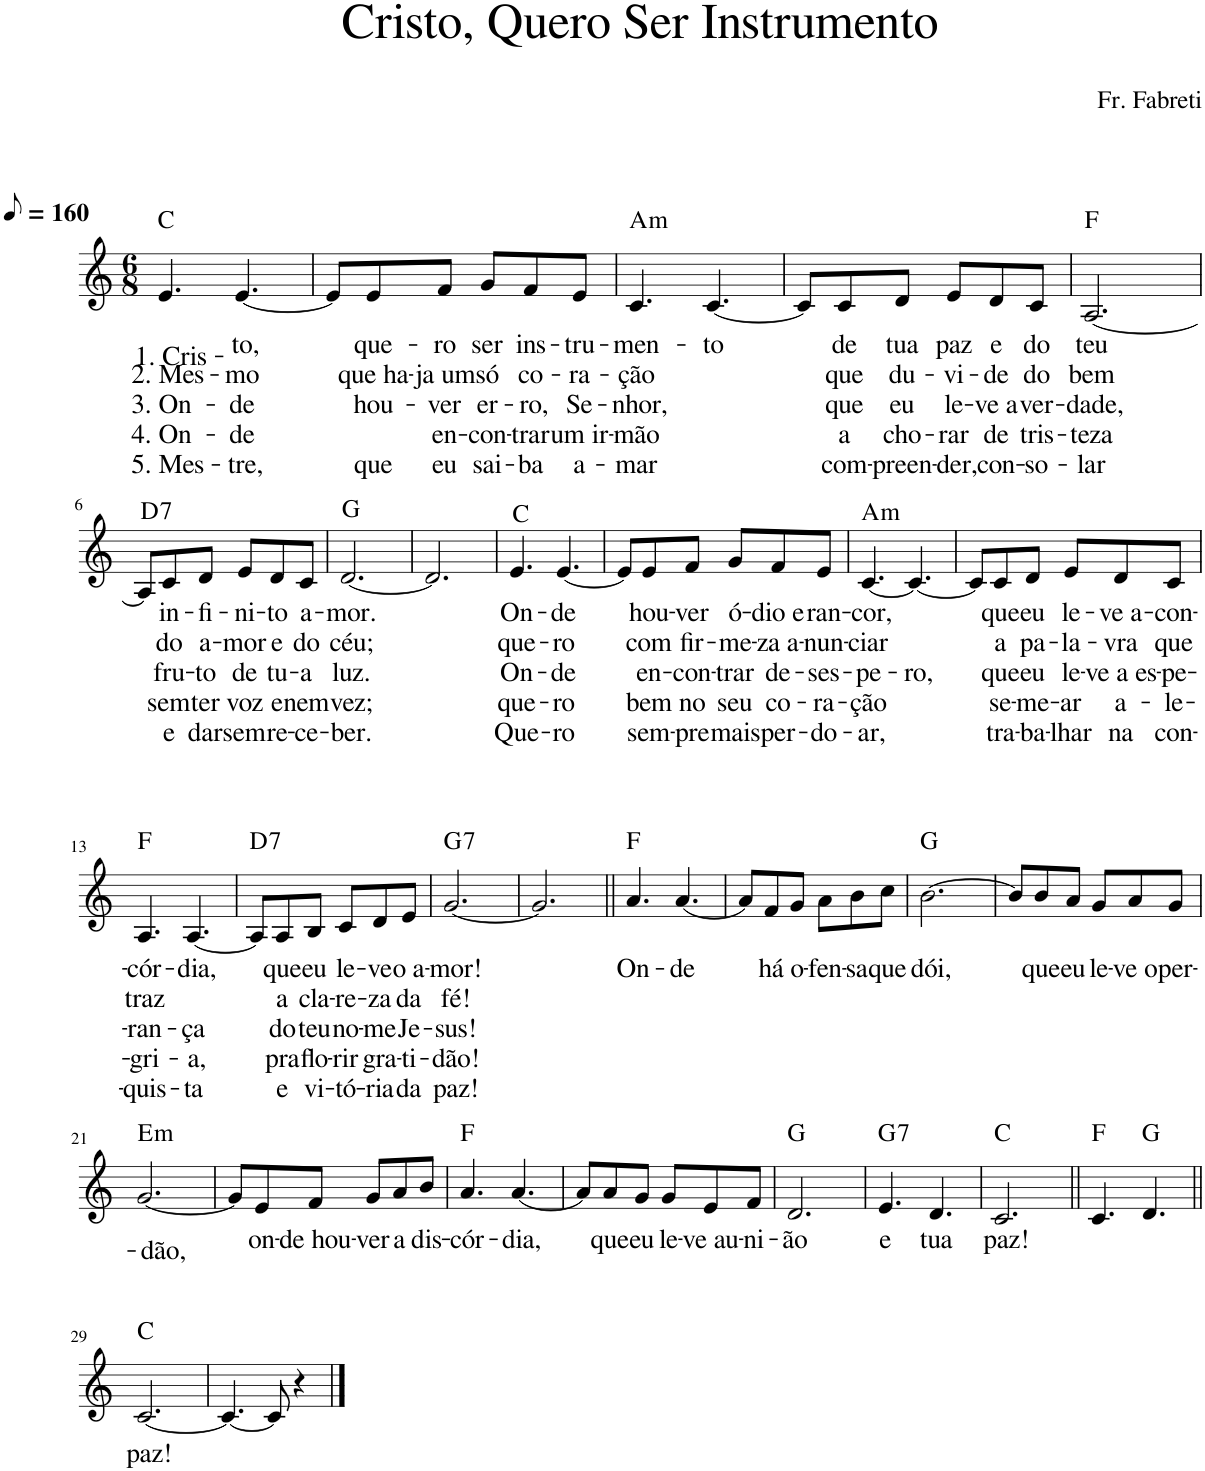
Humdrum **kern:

**kern	**text	**text	**text	**text	**text	**harte
*part1	*part1	*part1	*part1	*part1	*part1	*part1
*staff1	*staff1	*staff1	*staff1	*staff1	*staff1	*
*I"Voz	*	*	*	*	*	*
*I'Vo.	*	*	*	*	*	*
*clefG2	*	*	*	*	*	*
*k[]	*	*	*	*	*	*
*M6/8	*	*	*	*	*	*
*MM80	*	*	*	*	*	*
=1	=1	=1	=1	=1	=1	=1
!	!LO:LY:b	!LO:LY:b	!LO:LY:b	!LO:LY:b	!LO:LY:b	!
4.e/	1. Cris-	2. Mes-	3. On-	4. On-	5. Mes-	C:maj
!	!LO:LY:b	!LO:LY:b	!LO:LY:b	!LO:LY:b	!LO:LY:b	!
[4.e/	-to,	-mo	-de	-de	-tre,	.
=2	=2	=2	=2	=2	=2	=2
8e/L]	.	.	.	.	.	.
!	!LO:LY:b	!LO:LY:b	!LO:LY:b	!	!LO:LY:b	!
8e/	que-	que ha-	hou-	.	que	.
!	!LO:LY:b	!LO:LY:b	!LO:LY:b	!LO:LY:b	!LO:LY:b	!
8f/J	-ro	-ja um	-ver	en-	eu	.
!	!LO:LY:b	!LO:LY:b	!LO:LY:b	!LO:LY:b	!LO:LY:b	!
8g/L	ser	só	er-	-con-	sai-	.
!	!LO:LY:b	!LO:LY:b	!LO:LY:b	!LO:LY:b	!LO:LY:b	!
8f/	ins-	co-	-ro,	-trar	-ba	.
!	!LO:LY:b	!LO:LY:b	!LO:LY:b	!LO:LY:b	!LO:LY:b	!
8e/J	-tru-	-ra-	Se-	um ir-	a-	.
=3	=3	=3	=3	=3	=3	=3
!	!LO:LY:b	!LO:LY:b	!LO:LY:b	!LO:LY:b	!LO:LY:b	!LO:H:kt=m
4.c/	-men-	-ção	-nhor,	-mão	-mar	A:min
!	!LO:LY:b	!	!	!	!	!
[4.c/	-to	.	.	.	.	.
=4	=4	=4	=4	=4	=4	=4
8c/L]	.	.	.	.	.	.
!	!LO:LY:b	!LO:LY:b	!LO:LY:b	!LO:LY:b	!LO:LY:b	!
8c/	de	que	que	a	com-	.
!	!LO:LY:b	!LO:LY:b	!LO:LY:b	!LO:LY:b	!LO:LY:b	!
8d/J	tua	du-	eu	cho-	-preen-	.
!	!LO:LY:b	!LO:LY:b	!LO:LY:b	!LO:LY:b	!LO:LY:b	!
8e/L	paz	-vi-	le-	-rar	-der,	.
!	!LO:LY:b	!LO:LY:b	!LO:LY:b	!LO:LY:b	!LO:LY:b	!
8d/	e	-de	-ve a	de	con-	.
!	!LO:LY:b	!LO:LY:b	!LO:LY:b	!LO:LY:b	!LO:LY:b	!
8c/J	do	do	ver-	tris-	-so-	.
=5	=5	=5	=5	=5	=5	=5
!	!LO:LY:b	!LO:LY:b	!LO:LY:b	!LO:LY:b	!LO:LY:b	!
[2.A/	teu	bem	-dade,	-teza	-lar	F:maj
!!LO:LB:g=z
=6	=6	=6	=6	=6	=6	=6
!	!	!	!	!	!	!LO:H:kt=7
8A/L]	.	.	.	.	.	D:7
!	!LO:LY:b	!LO:LY:b	!LO:LY:b	!LO:LY:b	!LO:LY:b	!
8c/	in-	do	fru-	sem	e	.
!	!LO:LY:b	!LO:LY:b	!LO:LY:b	!LO:LY:b	!LO:LY:b	!
8d/J	-fi-	a-	-to	ter	dar	.
!	!LO:LY:b	!LO:LY:b	!LO:LY:b	!LO:LY:b	!LO:LY:b	!
8e/L	-ni-	-mor	de	voz	sem	.
!	!LO:LY:b	!LO:LY:b	!LO:LY:b	!LO:LY:b	!LO:LY:b	!
8d/	-to	e	tu-	e	re-	.
!	!LO:LY:b	!LO:LY:b	!LO:LY:b	!LO:LY:b	!LO:LY:b	!
8c/J	a-	do	-a	nem	-ce-	.
=7	=7	=7	=7	=7	=7	=7
!	!LO:LY:b	!LO:LY:b	!LO:LY:b	!LO:LY:b	!LO:LY:b	!
[2.d/	-mor.	céu;	luz.	vez;	-ber.	G:maj
=8	=8	=8	=8	=8	=8	=8
2.d/]	.	.	.	.	.	.
=9	=9	=9	=9	=9	=9	=9
!	!LO:LY:b	!LO:LY:b	!LO:LY:b	!LO:LY:b	!LO:LY:b	!
4.e/	On-	que-	On-	que-	Que-	C:maj
!	!LO:LY:b	!LO:LY:b	!LO:LY:b	!LO:LY:b	!LO:LY:b	!
[4.e/	-de	-ro	-de	-ro	-ro	.
=10	=10	=10	=10	=10	=10	=10
8e/L]	.	.	.	.	.	.
!	!LO:LY:b	!LO:LY:b	!LO:LY:b	!LO:LY:b	!LO:LY:b	!
8e/	hou-	com	en-	bem	sem-	.
!	!LO:LY:b	!LO:LY:b	!LO:LY:b	!LO:LY:b	!LO:LY:b	!
8f/J	-ver	fir-	-con-	no	-pre	.
!	!LO:LY:b	!LO:LY:b	!LO:LY:b	!LO:LY:b	!LO:LY:b	!
8g/L	ó-	-me-	-trar	seu	mais	.
!	!LO:LY:b	!LO:LY:b	!LO:LY:b	!LO:LY:b	!LO:LY:b	!
8f/	-dio e	-za a-	de-	co-	per-	.
!	!LO:LY:b	!LO:LY:b	!LO:LY:b	!LO:LY:b	!LO:LY:b	!
8e/J	ran-	-nun-	-ses-	-ra-	-do-	.
=11	=11	=11	=11	=11	=11	=11
!	!LO:LY:b	!LO:LY:b	!LO:LY:b	!LO:LY:b	!LO:LY:b	!LO:H:kt=m
[4.c/	-cor,	-ciar	-pe-	-ção	-ar,	A:min
!	!	!	!LO:LY:b	!	!	!
4.c/_	.	.	-ro,	.	.	.
=12	=12	=12	=12	=12	=12	=12
8c/L]	.	.	.	.	.	.
!	!LO:LY:b	!LO:LY:b	!LO:LY:b	!LO:LY:b	!LO:LY:b	!
8c/	que	a	que	se-	tra-	.
!	!LO:LY:b	!LO:LY:b	!LO:LY:b	!LO:LY:b	!LO:LY:b	!
8d/J	eu	pa-	eu	-me-	-ba-	.
!	!LO:LY:b	!LO:LY:b	!LO:LY:b	!LO:LY:b	!LO:LY:b	!
8e/L	le-	-la-	le-	-ar	-lhar	.
!	!LO:LY:b	!LO:LY:b	!LO:LY:b	!LO:LY:b	!LO:LY:b	!
8d/	-ve a-	-vra	-ve a es-	a-	na	.
!	!LO:LY:b	!LO:LY:b	!LO:LY:b	!LO:LY:b	!LO:LY:b	!
8c/J	-con-	que	-pe-	-le-	con-	.
!!LO:LB:g=z
=13	=13	=13	=13	=13	=13	=13
!	!LO:LY:b	!LO:LY:b	!LO:LY:b	!LO:LY:b	!LO:LY:b	!
4.A/	-cór-	traz	-ran-	-gri-	-quis-	F:maj
!	!LO:LY:b	!	!LO:LY:b	!LO:LY:b	!LO:LY:b	!
[4.A/	-dia,	.	-ça	-a,	-ta	.
=14	=14	=14	=14	=14	=14	=14
!	!	!	!	!	!	!LO:H:kt=7
8A/L]	.	.	.	.	.	D:7
!	!LO:LY:b	!LO:LY:b	!LO:LY:b	!LO:LY:b	!LO:LY:b	!
8A/	que	a	do	pra	e	.
!	!LO:LY:b	!LO:LY:b	!LO:LY:b	!LO:LY:b	!LO:LY:b	!
8B/J	eu	cla-	teu	flo-	vi-	.
!	!LO:LY:b	!LO:LY:b	!LO:LY:b	!LO:LY:b	!LO:LY:b	!
8c/L	le-	-re-	no-	-rir	-tó-	.
!	!LO:LY:b	!LO:LY:b	!LO:LY:b	!LO:LY:b	!LO:LY:b	!
8d/	-ve	-za	-me	gra-	-ria	.
!	!LO:LY:b	!LO:LY:b	!LO:LY:b	!LO:LY:b	!LO:LY:b	!
8e/J	o a-	da	Je-	-ti-	da	.
=15	=15	=15	=15	=15	=15	=15
!	!LO:LY:b	!LO:LY:b	!LO:LY:b	!LO:LY:b	!LO:LY:b	!LO:H:kt=7
[2.g/	-mor!	fé!	-sus!	-dão!	paz!	G:7
=16	=16	=16	=16	=16	=16	=16
2.g/]	.	.	.	.	.	.
=17||	=17||	=17||	=17||	=17||	=17||	=17||
!	!LO:LY:b	!	!	!	!	!
4.a/	On-	.	.	.	.	F:maj
!	!LO:LY:b	!	!	!	!	!
[4.a/	-de	.	.	.	.	.
=18	=18	=18	=18	=18	=18	=18
8a/L]	.	.	.	.	.	.
!	!LO:LY:b	!	!	!	!	!
8f/	há	.	.	.	.	.
!	!LO:LY:b	!	!	!	!	!
8g/J	o-	.	.	.	.	.
!	!LO:LY:b	!	!	!	!	!
8a\L	-fen-	.	.	.	.	.
!	!LO:LY:b	!	!	!	!	!
8b\	-sa	.	.	.	.	.
!	!LO:LY:b	!	!	!	!	!
8cc\J	que	.	.	.	.	.
=19	=19	=19	=19	=19	=19	=19
!	!LO:LY:b	!	!	!	!	!
[2.b\	dói,	.	.	.	.	G:maj
=20	=20	=20	=20	=20	=20	=20
8b/L]	.	.	.	.	.	.
!	!LO:LY:b	!	!	!	!	!
8b/	que	.	.	.	.	.
!	!LO:LY:b	!	!	!	!	!
8a/J	eu	.	.	.	.	.
!	!LO:LY:b	!	!	!	!	!
8g/L	le-	.	.	.	.	.
!	!LO:LY:b	!	!	!	!	!
8a/	-ve o	.	.	.	.	.
!	!LO:LY:b	!	!	!	!	!
8g/J	per-	.	.	.	.	.
!!LO:LB:g=z
=21	=21	=21	=21	=21	=21	=21
!	!LO:LY:b	!	!	!	!	!LO:H:kt=m
[2.g/	-dão,	.	.	.	.	E:min
=22	=22	=22	=22	=22	=22	=22
8g/L]	.	.	.	.	.	.
!	!LO:LY:b	!	!	!	!	!
8e/	on-	.	.	.	.	.
!	!LO:LY:b	!	!	!	!	!
8f/J	-de hou-	.	.	.	.	.
!	!LO:LY:b	!	!	!	!	!
8g/L	-ver	.	.	.	.	.
!	!LO:LY:b	!	!	!	!	!
8a/	a	.	.	.	.	.
!	!LO:LY:b	!	!	!	!	!
8b/J	dis-	.	.	.	.	.
=23	=23	=23	=23	=23	=23	=23
!	!LO:LY:b	!	!	!	!	!
4.a/	-cór-	.	.	.	.	F:maj
!	!LO:LY:b	!	!	!	!	!
[4.a/	-dia,	.	.	.	.	.
=24	=24	=24	=24	=24	=24	=24
8a/L]	.	.	.	.	.	.
!	!LO:LY:b	!	!	!	!	!
8a/	que	.	.	.	.	.
!	!LO:LY:b	!	!	!	!	!
8g/J	eu	.	.	.	.	.
!	!LO:LY:b	!	!	!	!	!
8g/L	le-	.	.	.	.	.
!	!LO:LY:b	!	!	!	!	!
8e/	-ve au-	.	.	.	.	.
!	!LO:LY:b	!	!	!	!	!
8f/J	-ni-	.	.	.	.	.
=25	=25	=25	=25	=25	=25	=25
!	!LO:LY:b	!	!	!	!	!
2.d/	-ão	.	.	.	.	G:maj
=26	=26	=26	=26	=26	=26	=26
!	!LO:LY:b	!	!	!	!	!LO:H:kt=7
4.e/	e	.	.	.	.	G:7
!	!LO:LY:b	!	!	!	!	!
4.d/	tua	.	.	.	.	.
=27	=27	=27	=27	=27	=27	=27
!	!LO:LY:b	!	!	!	!	!
2.c/	paz!	.	.	.	.	C:maj
=28||	=28||	=28||	=28||	=28||	=28||	=28||
4.c/	.	.	.	.	.	F:maj
4.d/	.	.	.	.	.	G:maj
!!LO:LB:g=z
=29||	=29||	=29||	=29||	=29||	=29||	=29||
!	!LO:LY:b	!	!	!	!	!
[2.c/	paz!	.	.	.	.	C:maj
=30	=30	=30	=30	=30	=30	=30
4.c/_	.	.	.	.	.	.
8c/]	.	.	.	.	.	.
4r	.	.	.	.	.	.
==	==	==	==	==	==	==
*-	*-	*-	*-	*-	*-	*-
